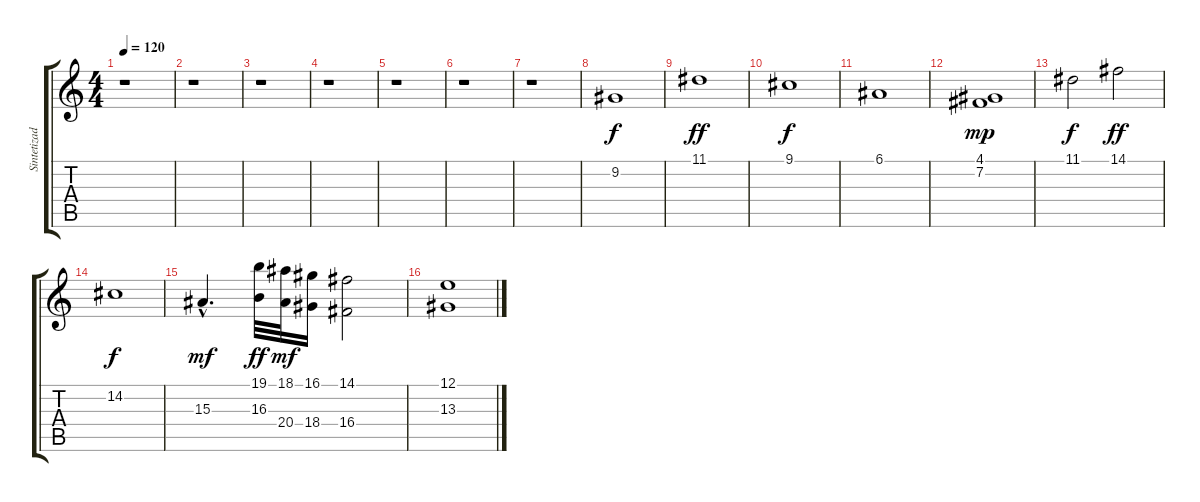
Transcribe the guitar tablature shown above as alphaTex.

\track ("Sintetizador" "Sintetizad") {instrument stringensemble1}
\staff {score tabs}
\tuning (E4 B3 G3 D3 A2 E2) {hide}
\ts (4 4)
\tempo 120
\clef g2
\ks c
r.1{dy f} |
r.1 |
r.1 |
r.1 |
r.1 |
r.1 |
r.1 |
9.2.1 |
11.1.1{dy ff} |
9.1.1{dy f} |
6.1.1 |
(4.1 7.2).1{dy mp} |
11.1.2{dy f} 14.1.2{dy ff} |
14.2.1{dy f} |
15.3{hac}.4{d dy mf} (19.1 16.3).32{dy ff} (18.1 20.4).32{dy mf} (16.1 18.4).16 (14.1 16.4).2 |
(12.1 13.3).1
